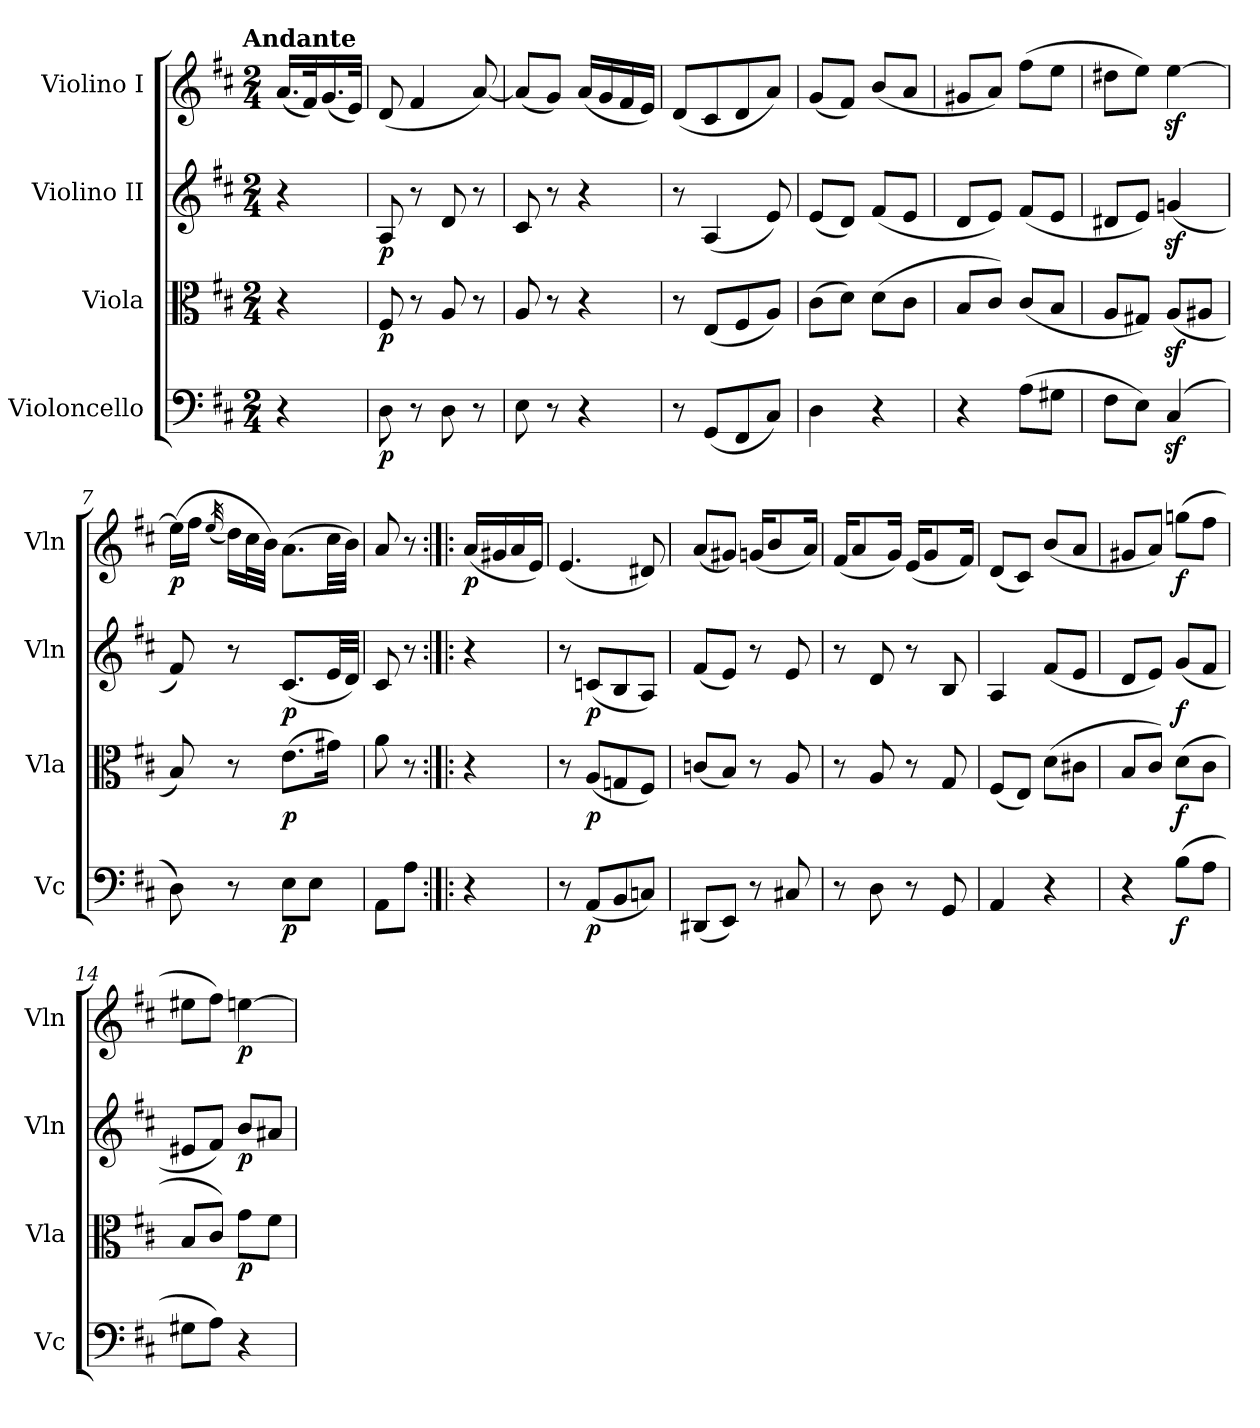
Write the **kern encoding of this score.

**kern	**dynam	**kern	**dynam	**kern	**dynam	**kern	**dynam
*part4	*part4	*part3	*part3	*part2	*part2	*part1	*part1
*staff4	*staff4	*staff3	*staff3	*staff2	*staff2	*staff1	*staff1
*I"Violoncello	*	*I"Viola	*	*I"Violino II	*	*I"Violino I	*
*I'Vc	*	*I'Vla	*	*I'Vln	*	*I'Vln	*
*clefF4	*	*clefC3	*	*clefG2	*	*clefG2	*
*k[f#c#]	*	*k[f#c#]	*	*k[f#c#]	*	*k[f#c#]	*
*D:	*	*D:	*	*D:	*	*D:	*
!!LO:TX:omd:t=Andante
*M2/4	*	*M2/4	*	*M2/4	*	*M2/4	*
*MM50	*	*MM50	*	*MM50	*	*MM50	*
=	=	=	=	=	=	=	=
4r	.	4r	.	4r	.	(16.aLL	sotto voce p
.	.	.	.	.	.	32f#k)	.
.	.	.	.	.	.	(16.g	.
.	.	.	.	.	.	32eJJk)	.
=1	=1	=1	=1	=1	=1	=1	=1
8D	p	8F#	p	8A	p	(8d	.
8r	.	8r	.	8r	.	4f#	.
8D	.	8A	.	8d	.	.	.
8r	.	8r	.	8r	.	[8a)	.
=2	=2	=2	=2	=2	=2	=2	=2
8E	.	8A	.	8c#	.	(8aL]	.
8r	.	8r	.	8r	.	8gJ)	.
4r	.	4r	.	4r	.	(16aLL	.
.	.	.	.	.	.	16g	.
.	.	.	.	.	.	16f#	.
.	.	.	.	.	.	16eJJ)	.
=3	=3	=3	=3	=3	=3	=3	=3
8r	.	8r	.	8r	.	(8dL	.
(8GGL	.	(8EL	.	(4A	.	8c#	.
8FF#	.	8F#	.	.	.	8d	.
8C#J)	.	8AJ)	.	8e)	.	8aJ)	.
=4	=4	=4	=4	=4	=4	=4	=4
4D	.	(8c#L	.	(8eL	.	(8gL	.
.	.	8dJ)	.	8dJ)	.	8f#J)	.
4r	.	(8dL	.	(8f#L	.	(8bL	.
.	.	8c#J	.	8eJ	.	8aJ	.
=5	=5	=5	=5	=5	=5	=5	=5
4r	.	8BL	.	8dL	.	8g#XL	.
.	.	8c#J)	.	8eJ)	.	8aJ)	.
(8AL	.	(8c#L	.	(8f#L	.	(8ff#L	.
8G#XJ	.	8BJ	.	8eJ	.	8eeJ	.
=6	=6	=6	=6	=6	=6	=6	=6
8F#L	.	8AL	.	8d#XL	.	8dd#XL	.
8EJ)	.	8G#XJ)	.	8eJ)	.	8eeJ)	.
(4C#z	.	(8AzL	.	(4gnz	.	[4eez	.
.	.	8A#XJ	.	.	.	.	.
!!LO:LB:g=z
=7	=7	=7	=7	=7	=7	=7	=7
8D)	.	8B)	.	8f#)	.	(16eeLL]	p
.	.	.	.	.	.	16ff#JJ	.
.	.	.	.	.	.	(<32qee/	.
8r	.	8r	.	8r	.	16ddLL)	.
.	.	.	.	.	.	32cc#L	.
.	.	.	.	.	.	32bJJJ)	.
8EL	p	(8.eL	p	(8.c#L	p	(8.aL	.
8EJ	.	.	.	.	.	.	.
.	.	16g#XJk)	.	32eLL	.	32cc#LL	.
.	.	.	.	32dJJJ)	.	32bJJJ)	.
=8a	=8a	=8a	=8a	=8a	=8a	=8a	=8a
8AAL	.	8a	.	8c#	.	8a	.
8AJ	.	8r	.	8r	.	8r	.
=8b:|!|:	=8b:|!|:	=8b:|!|:	=8b:|!|:	=8b:|!|:	=8b:|!|:	=8b:|!|:	=8b:|!|:
4r	.	4r	.	4r	.	(16aLL	p
.	.	.	.	.	.	16g#X	.
.	.	.	.	.	.	16a	.
.	.	.	.	.	.	16eJJ)	.
=9	=9	=9	=9	=9	=9	=9	=9
8r	.	8r	.	8r	.	(4.e	.
(8AAL	p	(8AL	p	(8cnL	p	.	.
8BB	.	8Gn	.	8B	.	.	.
8CnJ)	.	8F#J)	.	8AJ)	.	8d#X)	.
=10	=10	=10	=10	=10	=10	=10	=10
(8DD#XL	.	(8cnL	.	(8f#L	.	(8aL	.
8EEJ)	.	8BJ)	.	8eJ)	.	8g#XJ)	.
8r	.	8r	.	8r	.	(16gnKL	.
.	.	.	.	.	.	8b	.
8C#X	.	8A	.	8e	.	.	.
.	.	.	.	.	.	16aJk)	.
=11	=11	=11	=11	=11	=11	=11	=11
8r	.	8r	.	8r	.	(16f#KL	.
.	.	.	.	.	.	8a	.
8D	.	8A	.	8d	.	.	.
.	.	.	.	.	.	16gJk)	.
8r	.	8r	.	8r	.	(16eKL	.
.	.	.	.	.	.	8g	.
8GG	.	8G	.	8B	.	.	.
.	.	.	.	.	.	16f#Jk)	.
=12	=12	=12	=12	=12	=12	=12	=12
4AA	.	(8F#L	.	4A	.	(8dL	.
.	.	8EJ)	.	.	.	8c#J)	.
4r	.	(8dL	.	(8f#L	.	(8bL	.
.	.	8c#XJ	.	8eJ	.	8aJ	.
!!LO:LB:g=z
=13	=13	=13	=13	=13	=13	=13	=13
4r	.	8BL	.	8dL	.	8g#XL	.
.	.	8c#J)	.	8eJ)	.	8aJ)	.
(8BL	f	(8dL	f	(8gL	f	(8ggnL	f
8AJ	.	8c#J	.	8f#J	.	8ff#J	.
=14	=14	=14	=14	=14	=14	=14	=14
8G#XL	.	8BL	.	8e#XL	.	8ee#XL	.
8AJ)	.	8c#J)	.	8f#J)	.	8ff#J)	.
4r	.	8gL	p	8bL	p	[4een	p
.	.	8f#J	.	8a#XJ	.	.	.
=	=	=	=	=	=	=	=
*-	*-	*-	*-	*-	*-	*-	*-
